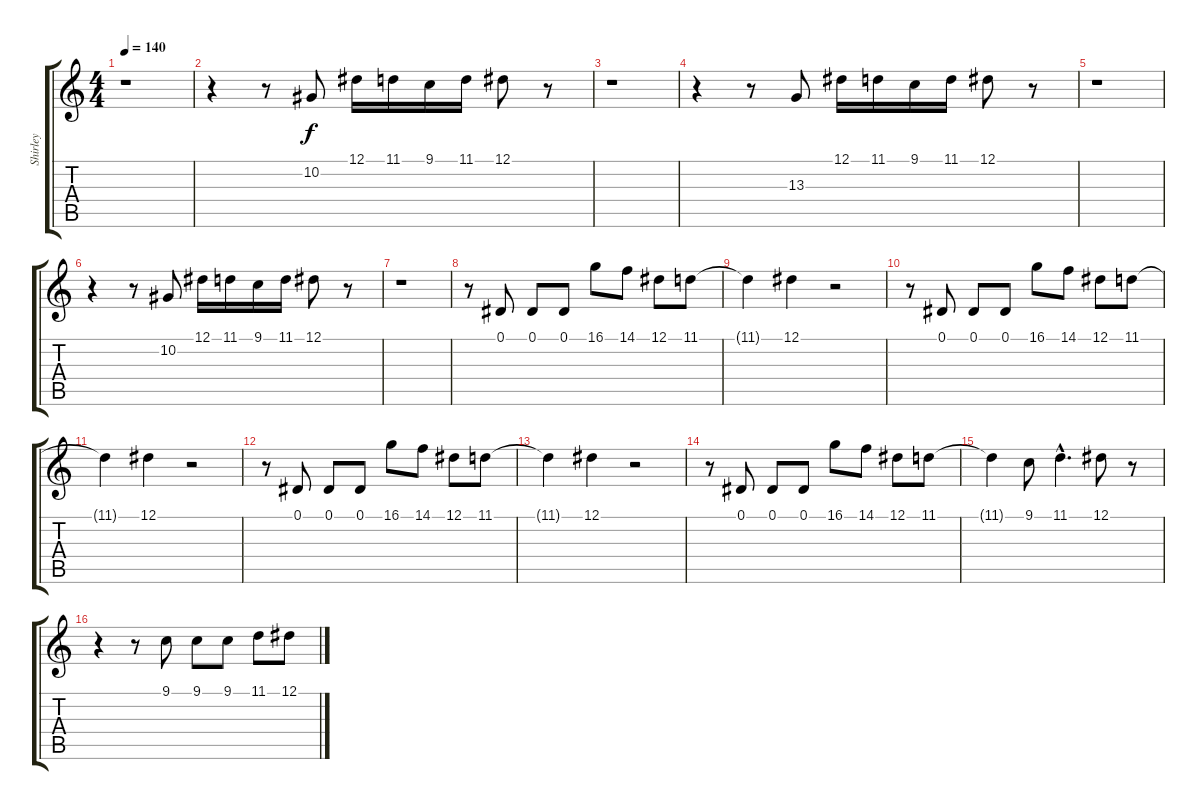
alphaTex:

\track ("Shirley" "Shirley") {instrument drawbarorgan}
\staff {score tabs}
\tuning (Eb4 Bb3 Gb3 Db3 Ab2 Eb2) {hide}
\ts (4 4)
\tempo 140
\clef g2
\ks c
r.1{dy f} |
r.4 r.8 10.2.8 12.1.16 11.1.16 9.1.16 11.1.16 12.1.8 r.8 |
r.1 |
r.4 r.8 13.3.8 12.1.16 11.1.16 9.1.16 11.1.16 12.1.8 r.8 |
r.1 |
r.4 r.8 10.2.8 12.1.16 11.1.16 9.1.16 11.1.16 12.1.8 r.8 |
r.1 |
r.8 0.1.8 0.1.8 0.1.8 16.1.8 14.1.8 12.1.8 11.1.8 |
11.1{t}.4 12.1.4 r.2 |
r.8 0.1.8 0.1.8 0.1.8 16.1.8 14.1.8 12.1.8 11.1.8 |
11.1{t}.4 12.1.4 r.2 |
r.8 0.1.8 0.1.8 0.1.8 16.1.8 14.1.8 12.1.8 11.1.8 |
11.1{t}.4 12.1.4 r.2 |
r.8 0.1.8 0.1.8 0.1.8 16.1.8 14.1.8 12.1.8 11.1.8 |
11.1{t}.4 9.1.8 11.1{hac}.4{d} 12.1.8 r.8 |
r.4 r.8 9.1.8 9.1.8 9.1.8 11.1.8 12.1.8
